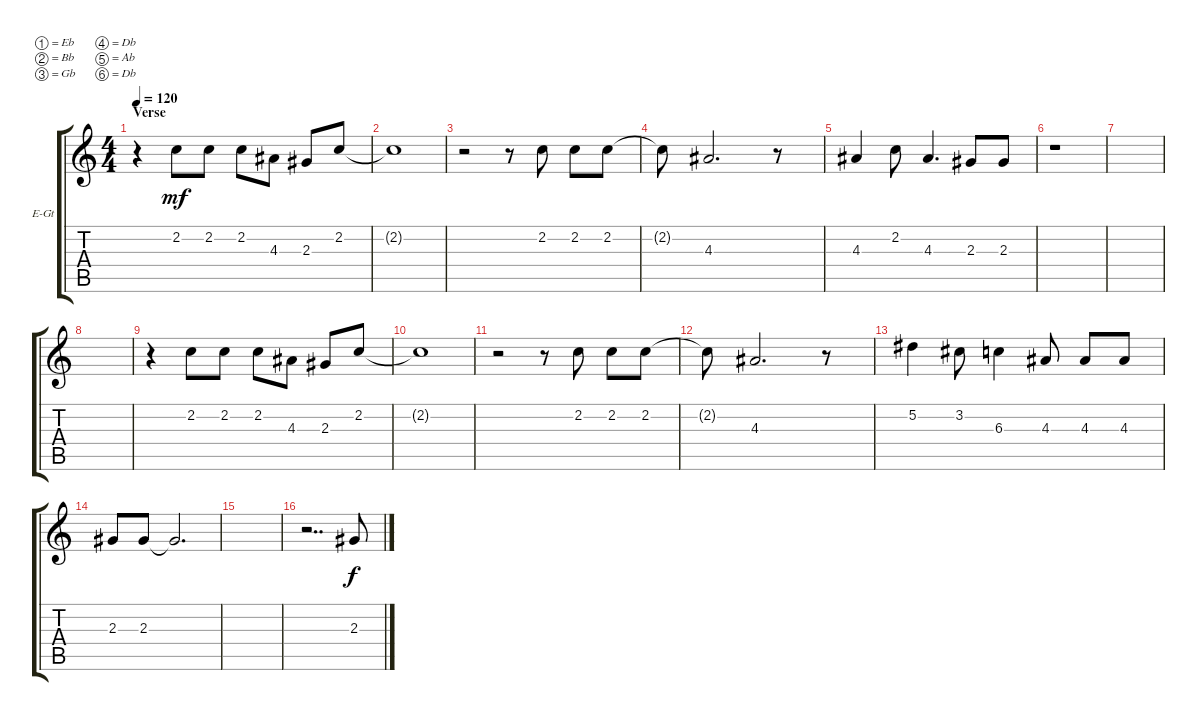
\defaultSystemsLayout 4
\bracketExtendMode groupsimilarinstruments
\firstSystemTrackNameOrientation horizontal
\otherSystemsTrackNameOrientation horizontal
\track ("Vocals" "E-Gt") {instrument electricguitarclean}
\staff {score tabs}
\tuning (Eb4 Bb3 Gb3 Db3 Ab2 Db2)
\ts (4 4)
\section ("" "Verse")
\tempo 120
\clef g2
\ks c
r.4{dy mf instrument electricguitarclean} 2.2.8 2.2.8 2.2.8 4.3.8 2.3.8 2.2.8 |
2.2{t}.1 |
r.2 r.8 2.2.8 2.2.8 2.2.8 |
2.2{t}.8 4.3.2{d} r.8 |
4.3.4 2.2.8 4.3.4{d} 2.3.8 2.3.8 |
r.1 |
|
|
r.4 2.2.8 2.2.8 2.2.8 4.3.8 2.3.8 2.2.8 |
2.2{t}.1 |
r.2 r.8 2.2.8 2.2.8 2.2.8 |
2.2{t}.8 4.3.2{d} r.8 |
5.2.4 3.2.8 6.3.4 4.3.8 4.3.8 4.3.8 |
2.3.8 2.3.8 2.3{t}.2{d} |
|
r.2{dd} 2.3.8{dy f}
